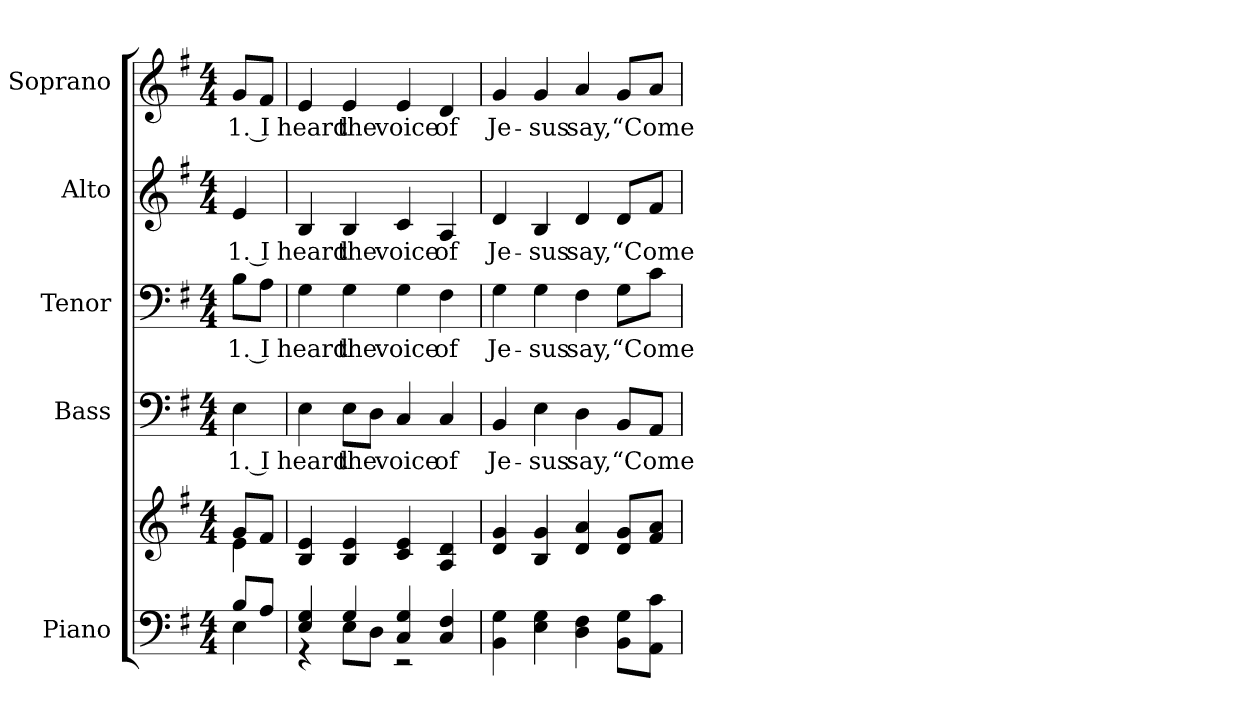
**kern	**kern	**kern	**text	**kern	**text	**kern	**text	**kern	**text
*part5	*part5	*part4	*part4	*part3	*part3	*part2	*part2	*part1	*part1
*staff6	*staff5	*staff4	*staff4	*staff3	*staff3	*staff2	*staff2	*staff1	*staff1
*I"Piano	*	*I"Bass	*	*I"Tenor	*	*I"Alto	*	*I"Soprano	*
*I'Pno.	*	*I'B.	*	*I'T.	*	*I'A.	*	*I'S.	*
!!LO:PB:g=z
*clefF4	*clefG2	*clefF4	*	*clefF4	*	*clefG2	*	*clefG2	*
*k[f#]	*k[f#]	*k[f#]	*	*k[f#]	*	*k[f#]	*	*k[f#]	*
*G:	*G:	*G:	*	*G:	*	*G:	*	*G:	*
*M4/4	*M4/4	*M4/4	*	*M4/4	*	*M4/4	*	*M4/4	*
*MM120	*MM120	*MM120	*	*MM120	*	*MM120	*	*MM120	*
=1	=1	=1	=1	=1	=1	=1	=1	=1	=1
*^	*^	*	*	*	*	*	*	*	*
!	!	!	!	!	!LO:LY:b:color=#000000	!	!	!	!	!	!
!	!	!	!	!	!	!	!LO:LY:b:color=#000000	!	!	!	!
!	!	!	!	!	!	!	!	!	!LO:LY:b:color=#000000	!	!
!	!	!	!	!	!	!	!	!	!	!	!LO:LY:b:color=#000000
8Bi/L	4Ei\	8gi/L	4ei\	4Ei\	1. I	8Bi\L	1. I	4ei/	1. I	8gi/L	1. I
8Ai/J	.	8f#i/J	.	.	.	8Ai\J	.	.	.	8f#i/J	.
*	*	*v	*v	*	*	*	*	*	*	*	*
=2	=2	=2	=2	=2	=2	=2	=2	=2	=2	=2
!	!	!	!	!LO:LY:b:color=#000000	!	!	!	!	!	!
!	!	!	!	!	!	!LO:LY:b:color=#000000	!	!	!	!
!	!	!	!	!	!	!	!	!LO:LY:b:color=#000000	!	!
!	!	!	!	!	!	!	!	!	!	!LO:LY:b:color=#000000
4Ei/ 4Gi	4r	4Bi/ 4ei	4Ei\	heard	4Gi\	heard	4Bi/	heard	4ei/	heard
!	!	!	!	!LO:LY:b:color=#000000	!	!	!	!	!	!
!	!	!	!	!	!	!LO:LY:b:color=#000000	!	!	!	!
!	!	!	!	!	!	!	!	!LO:LY:b:color=#000000	!	!
!	!	!	!	!	!	!	!	!	!	!LO:LY:b:color=#000000
4Gi/	8Ei\L	4Bi/ 4ei	8Ei\L	the	4Gi\	the	4Bi/	the	4ei/	the
.	8Di\J	.	8Di\J	.	.	.	.	.	.	.
!	!	!	!	!LO:LY:b:color=#000000	!	!	!	!	!	!
!	!	!	!	!	!	!LO:LY:b:color=#000000	!	!	!	!
!	!	!	!	!	!	!	!	!LO:LY:b:color=#000000	!	!
!	!	!	!	!	!	!	!	!	!	!LO:LY:b:color=#000000
4Ci/ 4Gi	2r	4ci/ 4ei	4Ci/	voice	4Gi\	voice	4ci/	voice	4ei/	voice
!	!	!	!	!LO:LY:b:color=#000000	!	!	!	!	!	!
!	!	!	!	!	!	!LO:LY:b:color=#000000	!	!	!	!
!	!	!	!	!	!	!	!	!LO:LY:b:color=#000000	!	!
!	!	!	!	!	!	!	!	!	!	!LO:LY:b:color=#000000
4Ci/ 4F#i	.	4Ai/ 4di	4Ci/	of	4F#i\	of	4Ai/	of	4di/	of
*v	*v	*	*	*	*	*	*	*	*	*
!!LO:PB:g=z
=3	=3	=3	=3	=3	=3	=3	=3	=3	=3
!	!	!	!LO:LY:b:color=#000000	!	!	!	!	!	!
!	!	!	!	!	!LO:LY:b:color=#000000	!	!	!	!
!	!	!	!	!	!	!	!LO:LY:b:color=#000000	!	!
!	!	!	!	!	!	!	!	!	!LO:LY:b:color=#000000
4BBi\ 4Gi	4di/ 4gi	4BBi/	Je-	4Gi\	Je-	4di/	Je-	4gi/	Je-
!	!	!	!LO:LY:b:color=#000000	!	!	!	!	!	!
!	!	!	!	!	!LO:LY:b:color=#000000	!	!	!	!
!	!	!	!	!	!	!	!LO:LY:b:color=#000000	!	!
!	!	!	!	!	!	!	!	!	!LO:LY:b:color=#000000
4Ei\ 4Gi	4Bi/ 4gi	4Ei\	-sus	4Gi\	-sus	4Bi/	-sus	4gi/	-sus
!	!	!	!LO:LY:b:color=#000000	!	!	!	!	!	!
!	!	!	!	!	!LO:LY:b:color=#000000	!	!	!	!
!	!	!	!	!	!	!	!LO:LY:b:color=#000000	!	!
!	!	!	!	!	!	!	!	!	!LO:LY:b:color=#000000
4Di\ 4F#i	4di/ 4ai	4Di\	say,	4F#i\	say,	4di/	say,	4ai/	say,
!	!	!	!LO:LY:b:color=#000000	!	!	!	!	!	!
!	!	!	!	!	!LO:LY:b:color=#000000	!	!	!	!
!	!	!	!	!	!	!	!LO:LY:b:color=#000000	!	!
!	!	!	!	!	!	!	!	!	!LO:LY:b:color=#000000
8BBi\ 8GiL	8di/ 8giL	8BBi/L	“Come	8Gi\L	“Come	8di/L	“Come	8gi/L	“Come
8AAi\ 8ciJ	8f#i/ 8aiJ	8AAi/J	.	8ci\J	.	8f#i/J	.	8ai/J	.
=	=	=	=	=	=	=	=	=	=
*-	*-	*-	*-	*-	*-	*-	*-	*-	*-
